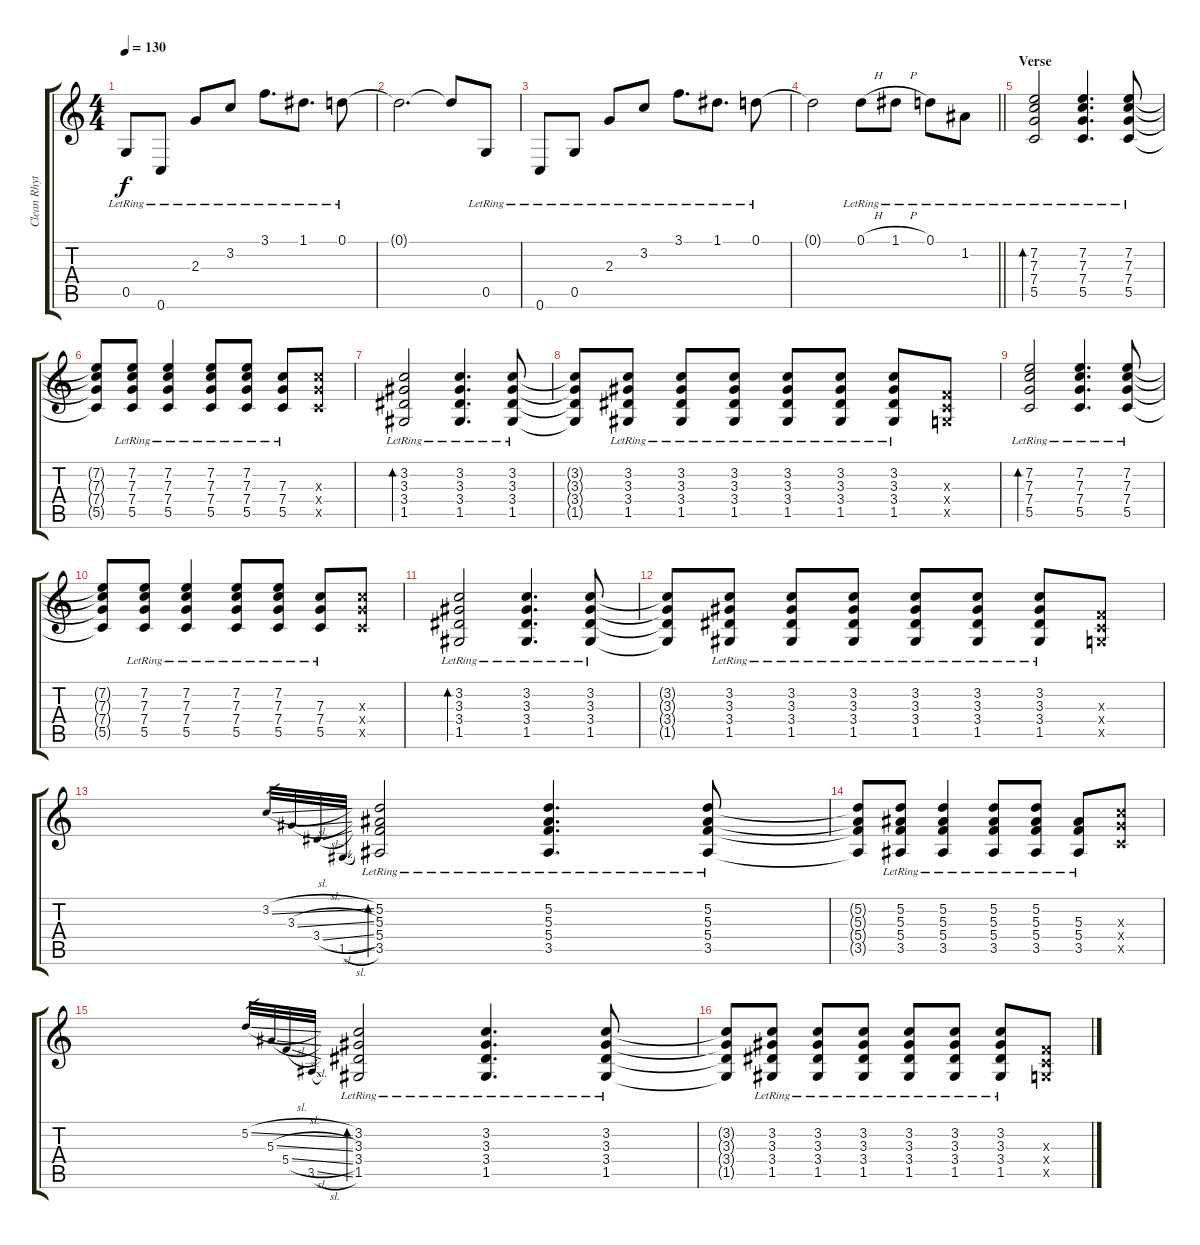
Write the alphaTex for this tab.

\track ("Clean Rhythm (Effect)" "Clean Rhyt") {instrument electricguitarclean}
\staff {score tabs}
\tuning (D4 A3 F3 C3 G2 C2) {hide}
\ts (4 4)
\tempo 130
\clef g2
\ks c
0.5{lr}.8{dy f} 0.6{lr}.8 2.3{lr}.8 3.2{lr}.8 3.1{lr}.8{d} 1.1{lr}.8{d} 0.1{lr}.8 |
0.1{t}.2{d} 0.1{t}.8 0.5{lr}.8 |
0.6{lr}.8 0.5{lr}.8 2.3{lr}.8 3.2{lr}.8 3.1{lr}.8{d} 1.1{lr}.8{d} 0.1{lr}.8 |
\barLineRight lightlight
0.1{t}.2 0.1{h lr}.8 1.1{h lr}.8 0.1{lr}.8 1.2{lr}.8 |
\section ("" "Verse ")
(7.2{lr} 7.3{lr} 7.4{lr} 5.5{lr}).2{bd 60} (7.2{lr} 7.3{lr} 7.4{lr} 5.5{lr}).4{d} (7.2{lr} 7.3{lr} 7.4{lr} 5.5{lr}).8 |
(7.2{t} 7.3{t} 7.4{t} 5.5{t}).8 (7.2{lr} 7.3{lr} 7.4{lr} 5.5{lr}).8 (7.2{lr} 7.3{lr} 7.4{lr} 5.5{lr}).4 (7.2{lr} 7.3{lr} 7.4{lr} 5.5{lr}).8 (7.2{lr} 7.3{lr} 7.4{lr} 5.5{lr}).8 (7.3{lr} 7.4{lr} 5.5{lr}).8 (7.3{x} 7.4{x} 5.5{x}).8 |
(3.2{lr} 3.3{lr} 3.4{lr} 1.5{lr}).2{bd 60} (3.2{lr} 3.3{lr} 3.4{lr} 1.5{lr}).4{d} (3.2{lr} 3.3{lr} 3.4{lr} 1.5{lr}).8 |
(3.2{t} 3.3{t} 3.4{t} 1.5{t}).8 (3.2{lr} 3.3{lr} 3.4{lr} 1.5{lr}).8 (3.2{lr} 3.3{lr} 3.4{lr} 1.5{lr}).8 (3.2{lr} 3.3{lr} 3.4{lr} 1.5{lr}).8 (3.2{lr} 3.3{lr} 3.4{lr} 1.5{lr}).8 (3.2{lr} 3.3{lr} 3.4{lr} 1.5{lr}).8 (3.2{lr} 3.3{lr} 3.4{lr} 1.5{lr}).8 (0.3{x} 0.4{x} 0.5{x}).8 |
(7.2{lr} 7.3{lr} 7.4{lr} 5.5{lr}).2{bd 60} (7.2{lr} 7.3{lr} 7.4{lr} 5.5{lr}).4{d} (7.2{lr} 7.3{lr} 7.4{lr} 5.5{lr}).8 |
(7.2{t} 7.3{t} 7.4{t} 5.5{t}).8 (7.2{lr} 7.3{lr} 7.4{lr} 5.5{lr}).8 (7.2{lr} 7.3{lr} 7.4{lr} 5.5{lr}).4 (7.2{lr} 7.3{lr} 7.4{lr} 5.5{lr}).8 (7.2{lr} 7.3{lr} 7.4{lr} 5.5{lr}).8 (7.3{lr} 7.4{lr} 5.5{lr}).8 (7.3{x} 7.4{x} 5.5{x}).8 |
(3.2{lr} 3.3{lr} 3.4{lr} 1.5{lr}).2{bd 60} (3.2{lr} 3.3{lr} 3.4{lr} 1.5{lr}).4{d} (3.2{lr} 3.3{lr} 3.4{lr} 1.5{lr}).8 |
(3.2{t} 3.3{t} 3.4{t} 1.5{t}).8 (3.2{lr} 3.3{lr} 3.4{lr} 1.5{lr}).8 (3.2{lr} 3.3{lr} 3.4{lr} 1.5{lr}).8 (3.2{lr} 3.3{lr} 3.4{lr} 1.5{lr}).8 (3.2{lr} 3.3{lr} 3.4{lr} 1.5{lr}).8 (3.2{lr} 3.3{lr} 3.4{lr} 1.5{lr}).8 (3.2{lr} 3.3{lr} 3.4{lr} 1.5{lr}).8 (0.3{x} 0.4{x} 0.5{x}).8 |
3.2{sl}.32{gr} 3.3{sl}.32{gr} 3.4{sl}.32{gr} 1.5{sl}.32{gr} (5.2{lr} 5.3{lr} 5.4{lr} 3.5{lr}).2{bd 60} (5.2{lr} 5.3{lr} 5.4{lr} 3.5{lr}).4{d} (5.2{lr} 5.3{lr} 5.4{lr} 3.5{lr}).8 |
(5.2{t} 5.3{t} 5.4{t} 3.5{t}).8 (5.2{lr} 5.3{lr} 5.4{lr} 3.5{lr}).8 (5.2{lr} 5.3{lr} 5.4{lr} 3.5{lr}).4 (5.2{lr} 5.3{lr} 5.4{lr} 3.5{lr}).8 (5.2{lr} 5.3{lr} 5.4{lr} 3.5{lr}).8 (5.3{lr} 5.4{lr} 3.5{lr}).8 (7.3{x} 7.4{x} 5.5{x}).8 |
5.2{sl}.32{gr} 5.3{sl}.32{gr} 5.4{sl}.32{gr} 3.5{sl}.32{gr} (3.2{lr} 3.3{lr} 3.4{lr} 1.5{lr}).2{bd 60} (3.2{lr} 3.3{lr} 3.4{lr} 1.5{lr}).4{d} (3.2{lr} 3.3{lr} 3.4{lr} 1.5{lr}).8 |
(3.2{t} 3.3{t} 3.4{t} 1.5{t}).8 (3.2{lr} 3.3{lr} 3.4{lr} 1.5{lr}).8 (3.2{lr} 3.3{lr} 3.4{lr} 1.5{lr}).8 (3.2{lr} 3.3{lr} 3.4{lr} 1.5{lr}).8 (3.2{lr} 3.3{lr} 3.4{lr} 1.5{lr}).8 (3.2{lr} 3.3{lr} 3.4{lr} 1.5{lr}).8 (3.2{lr} 3.3{lr} 3.4{lr} 1.5{lr}).8 (0.3{x} 0.4{x} 0.5{x}).8
